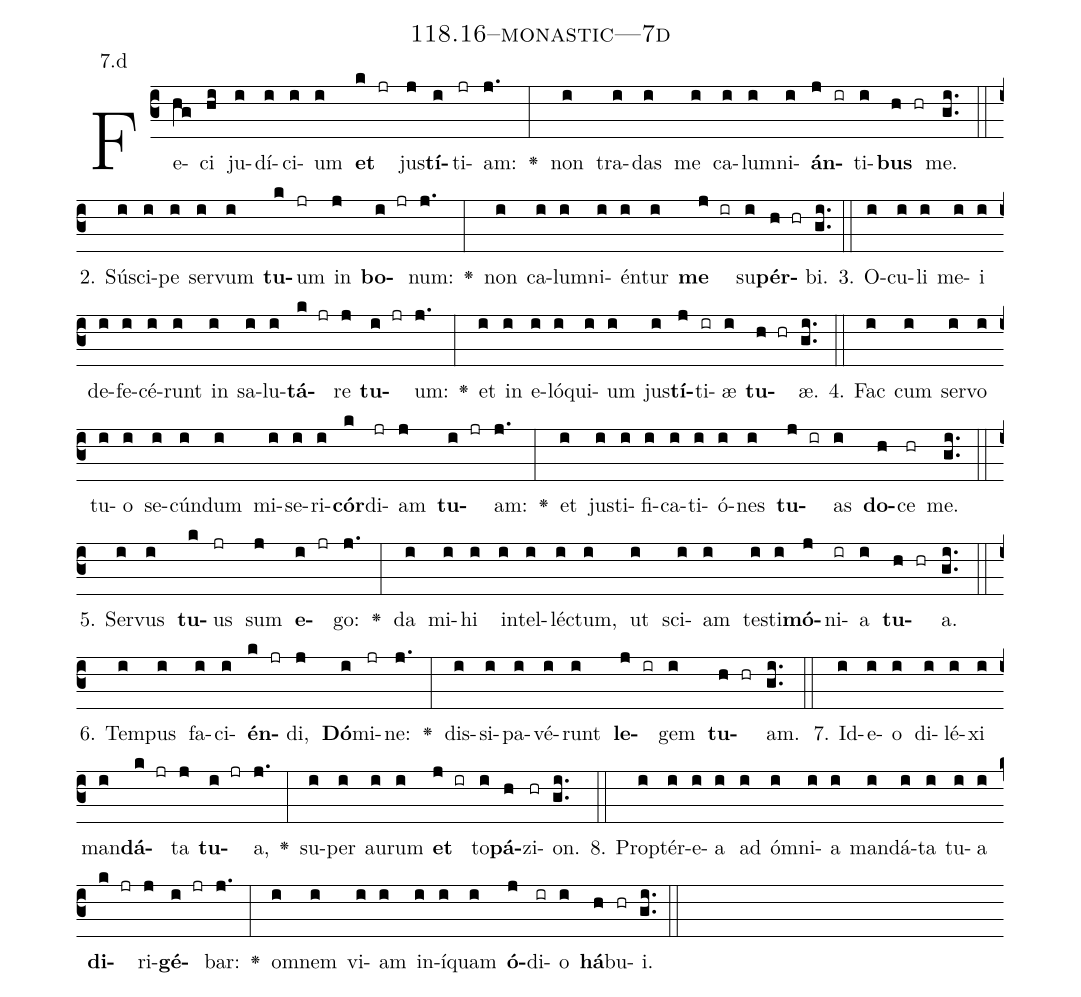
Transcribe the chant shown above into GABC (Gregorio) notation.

name: 118.16--monastic---7d;
annotation: 7.d;
%%
(c3)Fe(hg)ci(hi) ju(i)dí(i)ci(i)um(i) <b>et</b>(k jr) jus(j)<b>tí</b>(i)ti(jr)am:(j.) <v>\greheightstar</v>(:) non(i) tra(i)das(i) me(i) ca(i)lum(i)ni(i)<b>án</b>(j ir)ti(i)<b>bus</b>(h hr) me.(gi..) (::)
2. Sú(i)sci(i)pe(i) ser(i)vum(i) <b>tu</b>(k)um(jr) in(j) <b>bo</b>(i jr)num:(j.) <v>\greheightstar</v>(:) non(i) ca(i)lum(i)ni(i)én(i)tur(i) <b>me</b>(j ir) su(i)<b>pér</b>(h hr)bi.(gi..) (::)
3. O(i)cu(i)li(i) me(i)i(i) de(i)fe(i)cé(i)runt(i) in(i) sa(i)lu(i)<b>tá</b>(k jr)re(j) <b>tu</b>(i jr)um:(j.) <v>\greheightstar</v>(:) et(i) in(i) e(i)ló(i)qui(i)um(i) jus(i)<b>tí</b>(j)ti(ir)æ(i) <b>tu</b>(h hr)æ.(gi..) (::)
4. Fac(i) cum(i) ser(i)vo(i) tu(i)o(i) se(i)cún(i)dum(i) mi(i)se(i)ri(i)<b>cór</b>(k)di(jr)am(j) <b>tu</b>(i jr)am:(j.) <v>\greheightstar</v>(:) et(i) jus(i)ti(i)fi(i)ca(i)ti(i)ó(i)nes(i) <b>tu</b>(j ir)as(i) <b>do</b>(h)ce(hr) me.(gi..) (::)
5. Ser(i)vus(i) <b>tu</b>(k)us(jr) sum(j) <b>e</b>(i jr)go:(j.) <v>\greheightstar</v>(:) da(i) mi(i)hi(i) in(i)tel(i)léc(i)tum,(i) ut(i) sci(i)am(i) tes(i)ti(i)<b>mó</b>(j)ni(ir)a(i) <b>tu</b>(h hr)a.(gi..) (::)
6. Tem(i)pus(i) fa(i)ci(i)<b>én</b>(k jr)di,(j) <b>Dó</b>(i)mi(jr)ne:(j.) <v>\greheightstar</v>(:) dis(i)si(i)pa(i)vé(i)runt(i) <b>le</b>(j ir)gem(i) <b>tu</b>(h hr)am.(gi..) (::)
7. Id(i)e(i)o(i) di(i)lé(i)xi(i) man(i)<b>dá</b>(k jr)ta(j) <b>tu</b>(i jr)a,(j.) <v>\greheightstar</v>(:) su(i)per(i) au(i)rum(i) <b>et</b>(j ir) to(i)<b>pá</b>(h)zi(hr)on.(gi..) (::)
8. Prop(i)tér(i)e(i)a(i) ad(i) óm(i)ni(i)a(i) man(i)dá(i)ta(i) tu(i)a(i) <b>di</b>(k jr)ri(j)<b>gé</b>(i jr)bar:(j.) <v>\greheightstar</v>(:) om(i)nem(i) vi(i)am(i) in(i)í(i)quam(i) <b>ó</b>(j)di(ir)o(i) <b>há</b>(h)bu(hr)i.(gi..) (::)
